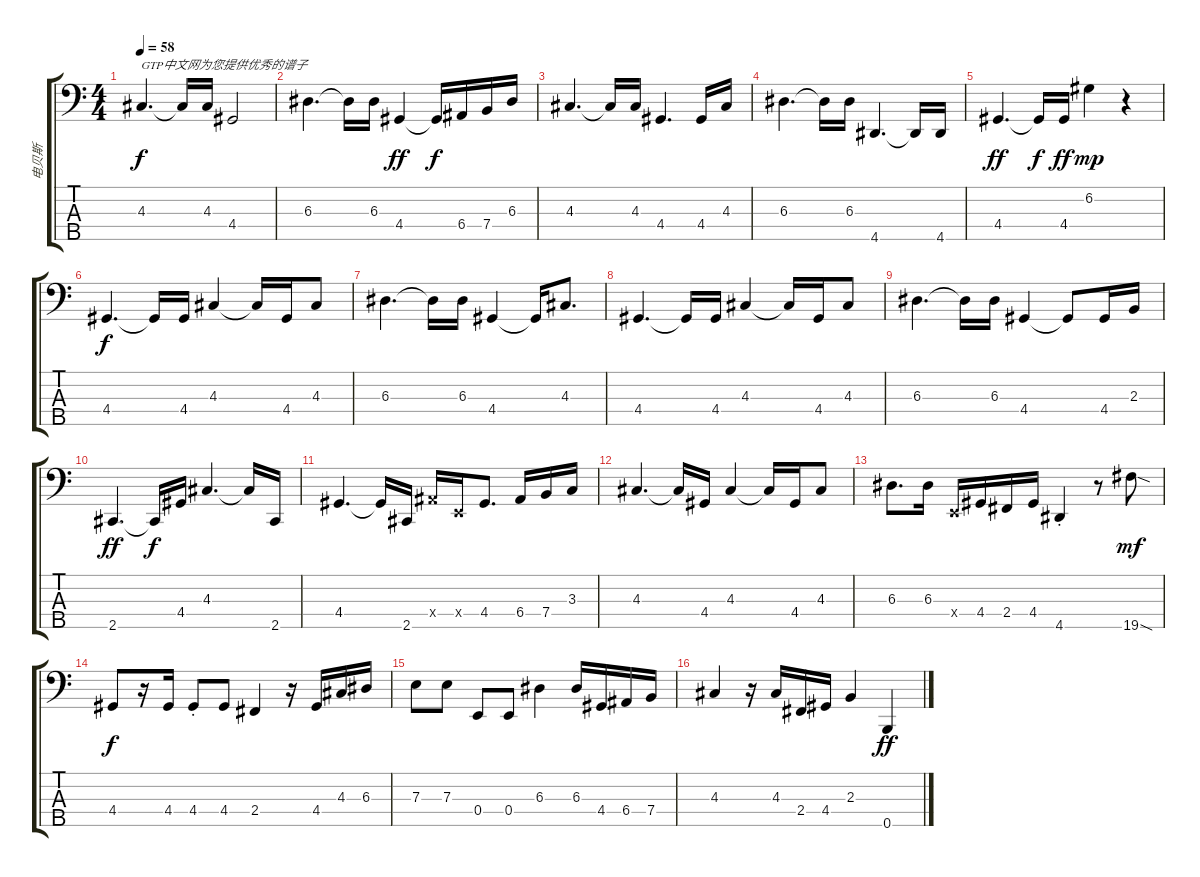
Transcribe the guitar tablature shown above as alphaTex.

\track ("电贝斯" "电贝斯") {instrument fretlessbass}
\staff {score tabs}
\tuning (G2 D2 A1 E1 B0) {hide}
\ts (4 4)
\tempo 58
\clef f4
\ks c
4.3.4{d txt "GTP中文网为您提供优秀的谱子" dy f instrument fretlessbass} 4.3{t}.16 4.3.16 4.4.2 |
6.3.4{d} 6.3{t}.16 6.3.16 4.4.4{dy ff} 4.4{t}.16{dy f} 6.4.16 7.4.16 6.3.16 |
4.3.4{d} 4.3{t}.16 4.3.16 4.4.4{d} 4.4.16 4.3.16 |
6.3.4{d} 6.3{t}.16 6.3.16 4.5.4{d} 4.5{t}.16 4.5.16 |
4.4.4{d dy ff} 4.4{t}.16{dy f} 4.4.16{dy ff} 6.2.4{dy mp} r.4 |
4.4.4{d dy f} 4.4{t}.16 4.4.16 4.3.4 4.3{t}.16 4.4.16 4.3.8 |
6.3.4{d} 6.3{t}.16 6.3.16 4.4.4 4.4{t}.16 4.3.8{d} |
4.4.4{d} 4.4{t}.16 4.4.16 4.3.4 4.3{t}.16 4.4.16 4.3.8 |
6.3.4{d} 6.3{t}.16 6.3.16 4.4.4 4.4{t}.8 4.4.16 2.3.16 |
2.5.4{d dy ff} 2.5{t}.16{dy f} 4.4.16 4.3.4{d} 4.3{t}.16 2.5.16 |
4.4.4{d} 4.4{t}.16 2.5.16 6.4{x}.16 0.4{x}.16 4.4.8{d} 6.4.16 7.4.16 3.3.16 |
4.3.4{d} 4.3{t}.16 4.4.16 4.3.4 4.3{t}.16 4.4.16 4.3.8 |
6.3.8{d} 6.3.16 0.4{x}.16 4.4.16 2.4.16 4.4.16 4.5{st}.4 r.8 19.5{sod}.8{dy mf} |
4.4.8{dy f} r.16 4.4.16 4.4{st}.8 4.4.8 2.4.4 r.16 4.4.16 4.3.16 6.3.16 |
7.3.8 7.3.8 0.4.8 0.4.8 6.3.4 6.3.16 4.4.16 6.4.16 7.4.16 |
4.3.4 r.16 4.3.16 2.4.16 4.4.16 2.3.4 0.5.4{dy ff}
